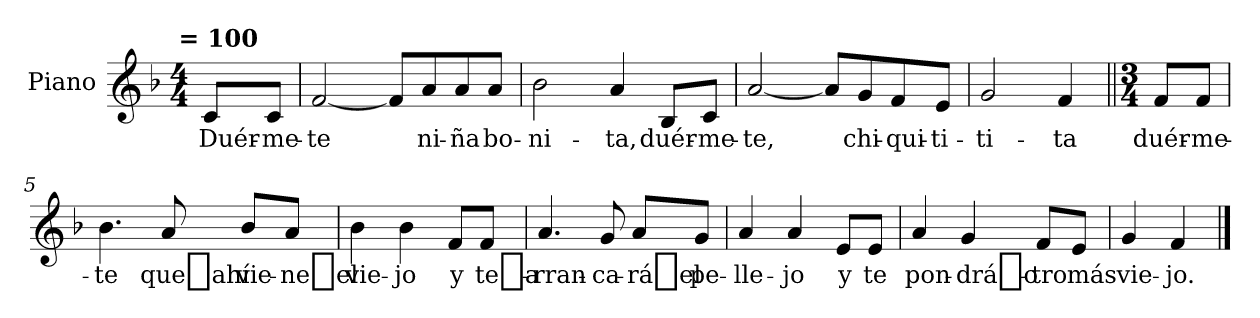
**kern	**text
*part1	*part1
*staff1	*staff1
*I"Piano	*
*I'Pno	*
*clefG2	*
*k[b-]	*
*F:	*
!!LO:TX:omd:t= = 100
*M4/4	*
*MM100	*
=	=
8c/L	Duér-
8c/J	-me-
=1	=1
[2f/	-te
8f/L]	.
8a/	ni-
8a/	-ña
8a/J	bo-
=2	=2
2b-\	-ni-
4a/	-ta,
8B-/L	duér-
8c/J	-me-
=3	=3
[2a/	-te,
8a/L]	.
8g/	chi-
8f/	-qui-
8e/J	-ti-
=4	=4
2g/	-ti-
4f/	-ta
=4||	=4||
*M3/4	*
8f/L	duér-
8f/J	-me-
!!LO:LB:g=z
=5	=5
4.b-\	-te
8a/	que_ahí
8b-/L	vie-
8a/J	-ne_el
=6	=6
4b-\	vie-
4b-\	-jo
8f/L	y
8f/J	te_a-
=7	=7
4.a/	-rran-
8g/	-ca-
8a/L	-rá_el
8g/J	pe-
=8	=8
4a/	-lle-
4a/	-jo
8e/L	y
8e/J	te
=9	=9
4a/	pon-
4g/	-drá_o-
8f/L	-tro
8e/J	más
=10	=10
4g/	vie-
4f/	-jo.
==	==
*-	*-
